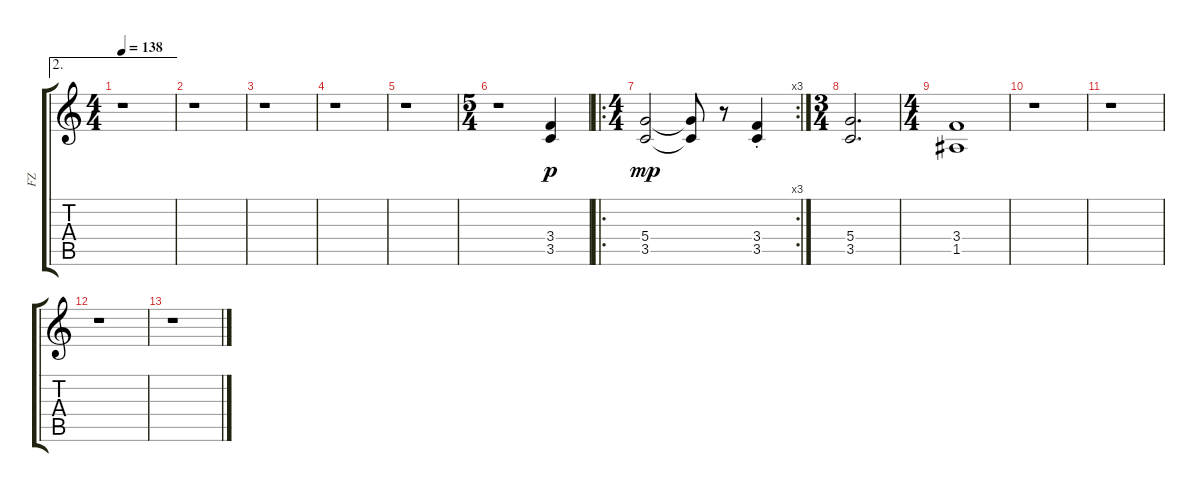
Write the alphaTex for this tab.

\track ("FZ" "FZ") {instrument overdrivenguitar}
\staff {score tabs}
\tuning (E4 B3 G3 D3 A2 E2) {hide}
\ae 2
\ts (4 4)
\tempo 138
\clef g2
\ks c
r.1{dy p} |
r.1 |
r.1 |
r.1 |
r.1 |
\ts (5 4)
r.1 (3.4 3.5).4 |
\ro
\rc 3
\ts (4 4)
(5.4 3.5).2{dy mp} (5.4{t} 3.5{t}).8 r.8 (3.4{st} 3.5{st}).4 |
\ts (3 4)
(5.4 3.5).2{d} |
\ts (4 4)
(3.4 1.5).1 |
r.1 |
r.1 |
r.1 |
r.1
